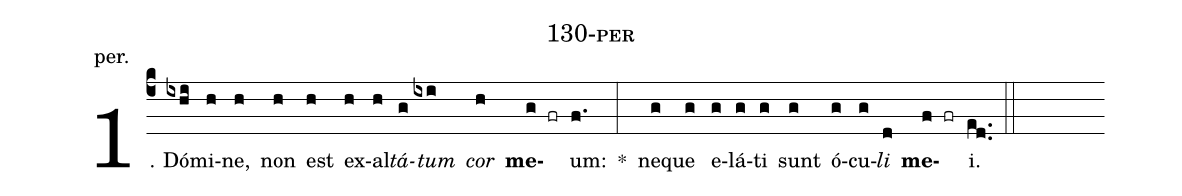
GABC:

name: 130-per;
annotation: per.;
%%
(c4)1. Dó(ixhi)mi(h)ne,(h) non(h) est(h) ex(h)al(h)<i>tá</i>(g)<i>tum</i>(ixi) <i>cor</i>(h) <b>me</b>(g fr)um:(f.) *(:) ne(g)que(g) e(g)lá(g)ti(g) sunt(g) ó(g)cu(g)<i>li</i>(d) <b>me</b>(f fr)i.(ed..) (::)
